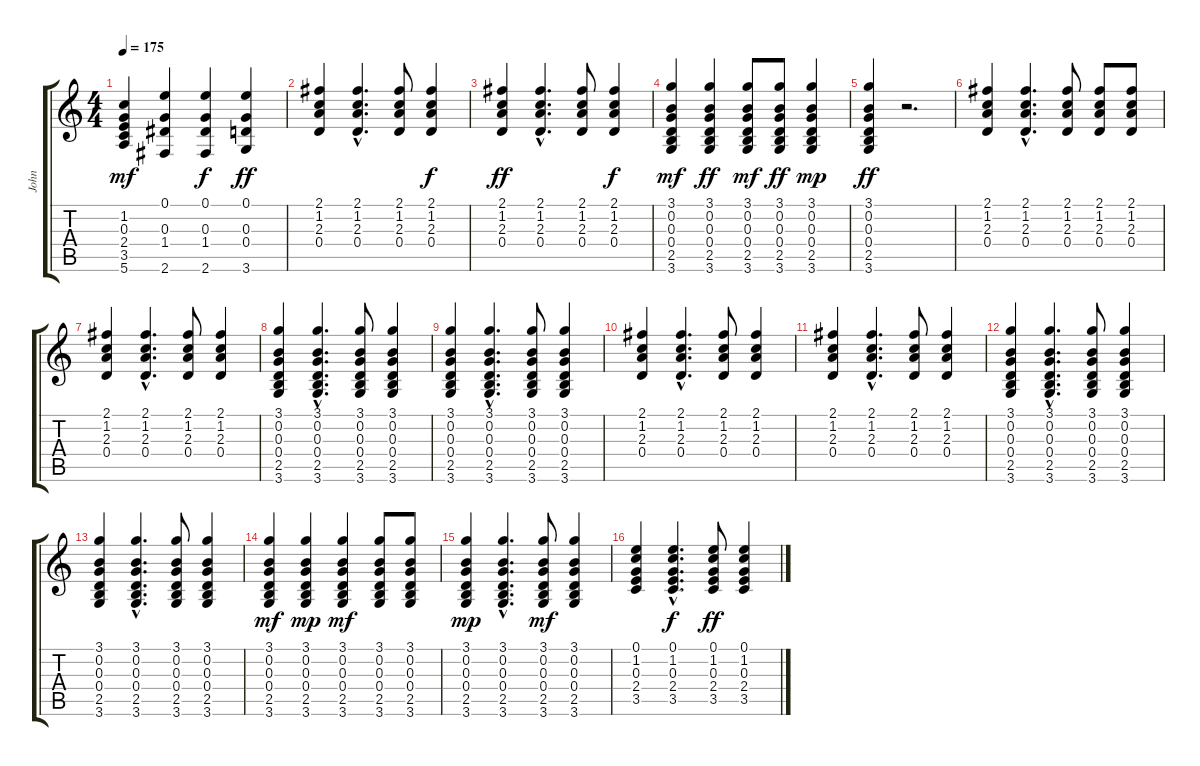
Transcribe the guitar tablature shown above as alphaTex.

\track ("John " "John ") {instrument acousticguitarsteel}
\staff {score tabs}
\tuning (E4 B3 G3 D3 A2 E2) {hide}
\ts (4 4)
\tempo 175
\clef g2
\ks c
(1.2 0.3 2.4 3.5 5.6).4{dy mf} (0.1 0.3 1.4 2.6).4 (0.1 0.3 1.4 2.6).4{dy f} (0.1 0.3 0.4 3.6).4{dy ff} |
(2.1 1.2 2.3 0.4).4 (2.1{hac} 1.2{hac} 2.3{hac} 0.4{hac}).4{d} (2.1 1.2 2.3 0.4).8 (2.1 1.2 2.3 0.4).4{dy f} |
(2.1 1.2 2.3 0.4).4{dy ff} (2.1{hac} 1.2{hac} 2.3{hac} 0.4{hac}).4{d} (2.1 1.2 2.3 0.4).8 (2.1 1.2 2.3 0.4).4{dy f} |
(3.1 0.2 0.3 0.4 2.5 3.6).4{dy mf} (3.1 0.2 0.3 0.4 2.5 3.6).4{dy ff} (3.1 0.2 0.3 0.4 2.5 3.6).8{dy mf} (3.1 0.2 0.3 0.4 2.5 3.6).8{dy ff} (3.1 0.2 0.3 0.4 2.5 3.6).4{dy mp} |
(3.1 0.2 0.3 0.4 2.5 3.6).4{dy ff} r.2{d} |
(2.1 1.2 2.3 0.4).4 (2.1{hac} 1.2{hac} 2.3{hac} 0.4{hac}).4{d} (2.1 1.2 2.3 0.4).8 (2.1 1.2 2.3 0.4).8 (2.1 1.2 2.3 0.4).8 |
(2.1 1.2 2.3 0.4).4 (2.1{hac} 1.2{hac} 2.3{hac} 0.4{hac}).4{d} (2.1 1.2 2.3 0.4).8 (2.1 1.2 2.3 0.4).4 |
(3.1 0.2 0.3 0.4 2.5 3.6).4 (3.1{hac} 0.2{hac} 0.3{hac} 0.4{hac} 2.5{hac} 3.6{hac}).4{d} (3.1 0.2 0.3 0.4 2.5 3.6).8 (3.1 0.2 0.3 0.4 2.5 3.6).4 |
(3.1 0.2 0.3 0.4 2.5 3.6).4 (3.1{hac} 0.2{hac} 0.3{hac} 0.4{hac} 2.5{hac} 3.6{hac}).4{d} (3.1 0.2 0.3 0.4 2.5 3.6).8 (3.1 0.2 0.3 0.4 2.5 3.6).4 |
(2.1 1.2 2.3 0.4).4 (2.1{hac} 1.2{hac} 2.3{hac} 0.4{hac}).4{d} (2.1 1.2 2.3 0.4).8 (2.1 1.2 2.3 0.4).4 |
(2.1 1.2 2.3 0.4).4 (2.1{hac} 1.2{hac} 2.3{hac} 0.4{hac}).4{d} (2.1 1.2 2.3 0.4).8 (2.1 1.2 2.3 0.4).4 |
(3.1 0.2 0.3 0.4 2.5 3.6).4 (3.1{hac} 0.2{hac} 0.3{hac} 0.4{hac} 2.5{hac} 3.6{hac}).4{d} (3.1 0.2 0.3 0.4 2.5 3.6).8 (3.1 0.2 0.3 0.4 2.5 3.6).4 |
(3.1 0.2 0.3 0.4 2.5 3.6).4 (3.1{hac} 0.2{hac} 0.3{hac} 0.4{hac} 2.5{hac} 3.6{hac}).4{d} (3.1 0.2 0.3 0.4 2.5 3.6).8 (3.1 0.2 0.3 0.4 2.5 3.6).4 |
(3.1 0.2 0.3 0.4 2.5 3.6).4{dy mf} (3.1 0.2 0.3 0.4 2.5 3.6).4{dy mp} (3.1 0.2 0.3 0.4 2.5 3.6).4{dy mf} (3.1 0.2 0.3 0.4 2.5 3.6).8 (3.1 0.2 0.3 0.4 2.5 3.6).8 |
(3.1 0.2 0.3 0.4 2.5 3.6).4{dy mp} (3.1{hac} 0.2{hac} 0.3{hac} 0.4{hac} 2.5{hac} 3.6{hac}).4{d} (3.1 0.2 0.3 0.4 2.5 3.6).8{dy mf} (3.1 0.2 0.3 0.4 2.5 3.6).4 |
(0.1 1.2 0.3 2.4 3.5).4 (0.1{hac} 1.2{hac} 0.3{hac} 2.4{hac} 3.5{hac}).4{d dy f} (0.1 1.2 0.3 2.4 3.5).8{dy ff} (0.1 1.2 0.3 2.4 3.5).4
